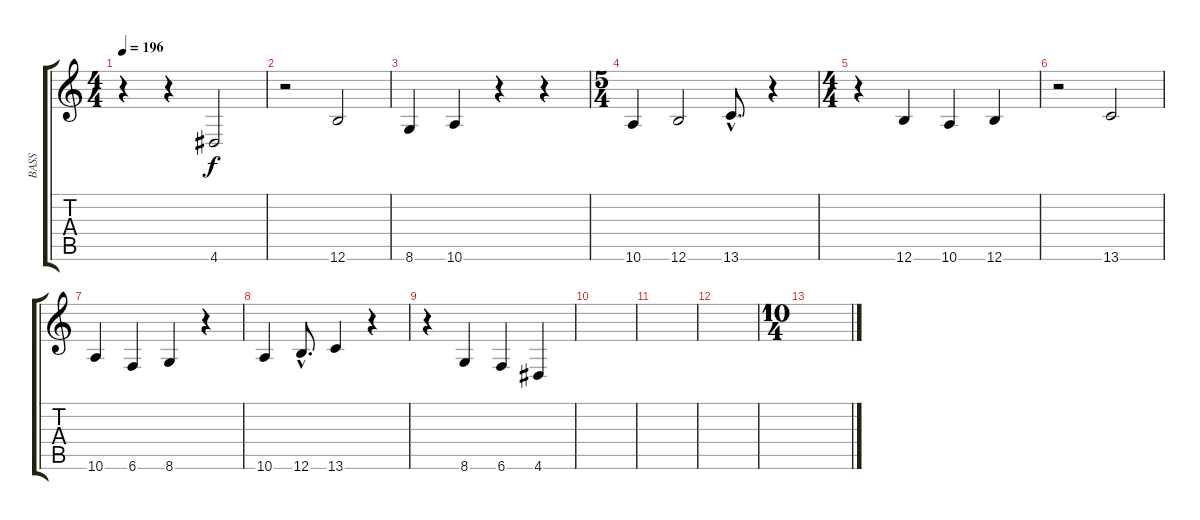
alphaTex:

\track ("BASS" "BASS") {instrument electricbasspick}
\staff {score tabs}
\tuning (B3 Gb3 E3 A2 E2 B1) {hide}
\ts (4 4)
\tempo 196
\clef g2
\ks c
r.4{dy f} r.4 4.6.2 |
r.2 12.6.2 |
8.6.4 10.6.4 r.4 r.4 |
\ts (5 4)
10.6.4 12.6.2 13.6{hac}.8{d} r.4 |
\ts (4 4)
r.4 12.6.4 10.6.4 12.6.4 |
r.2 13.6.2 |
10.6.4 6.6.4 8.6.4 r.4 |
10.6.4 12.6{hac}.8{d} 13.6.4 r.4 |
r.4 8.6.4 6.6.4 4.6.4 |
|
|
|
\ts (10 4)
